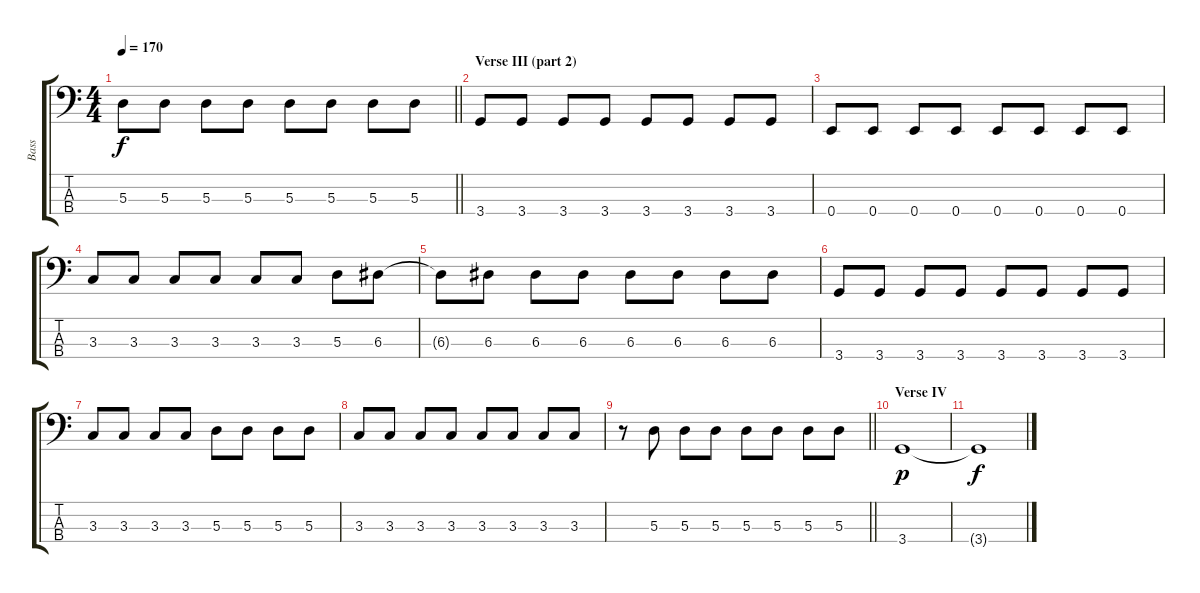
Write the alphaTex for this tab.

\track ("Bass" "Bass") {instrument electricbassfinger}
\staff {score tabs}
\tuning (G2 D2 A1 E1) {hide}
\ts (4 4)
\tempo 170
\clef f4
\barLineRight lightlight
\ks c
5.3.8{dy f} 5.3.8 5.3.8 5.3.8 5.3.8 5.3.8 5.3.8 5.3.8 |
\section ("" "Verse III (part 2)")
3.4.8 3.4.8 3.4.8 3.4.8 3.4.8 3.4.8 3.4.8 3.4.8 |
0.4.8 0.4.8 0.4.8 0.4.8 0.4.8 0.4.8 0.4.8 0.4.8 |
3.3.8 3.3.8 3.3.8 3.3.8 3.3.8 3.3.8 5.3.8 6.3.8 |
6.3{t}.8 6.3.8 6.3.8 6.3.8 6.3.8 6.3.8 6.3.8 6.3.8 |
3.4.8 3.4.8 3.4.8 3.4.8 3.4.8 3.4.8 3.4.8 3.4.8 |
3.3.8 3.3.8 3.3.8 3.3.8 5.3.8 5.3.8 5.3.8 5.3.8 |
3.3.8 3.3.8 3.3.8 3.3.8 3.3.8 3.3.8 3.3.8 3.3.8 |
\barLineRight lightlight
r.8 5.3.8{volume 12} 5.3.8 5.3.8 5.3.8 5.3.8 5.3.8 5.3.8 |
\section ("" "Verse IV")
3.4.1{dy p volume 0} |
3.4{t}.1{dy f}
